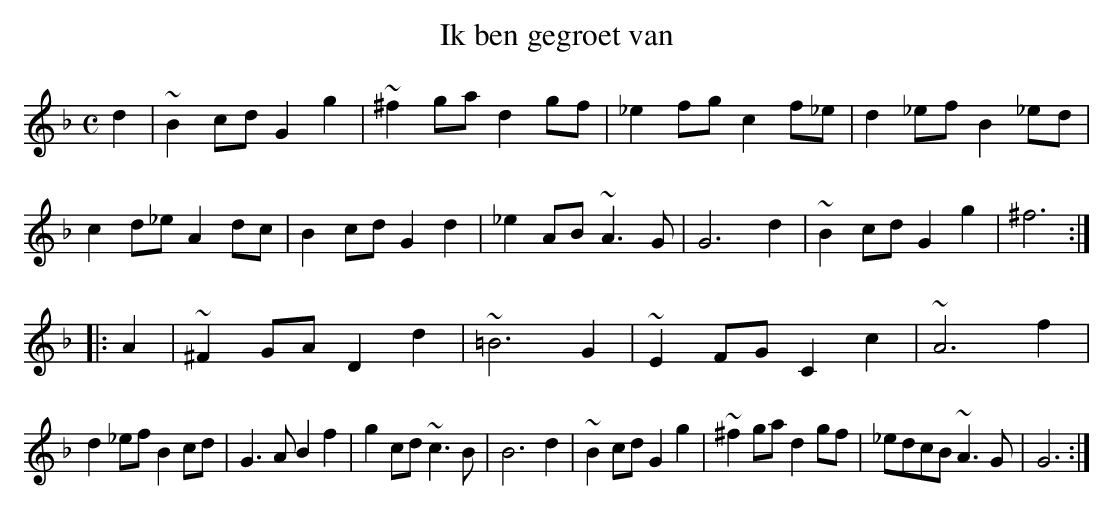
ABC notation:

X:1
T:Ik ben gegroet van
M:C
K:Gdor
d2|~B2cdG2g2|~^f2gad2gf|_e2fgc2f_e|d2_efB2_ed|
c2d_eA2dc|B2cdG2d2|_e2AB~A3G|G6d2|~B2cdG2g2|^f6:|
|:A2|~^F2GAD2d2|~=B6G2|~E2FGC2c2|~A6f2|
d2_efB2cd|G3AB2f2|g2cd~c3B|B6d2|~B2cdG2g2|~^f2gad2gf|_edcB~A3G|G6:|
